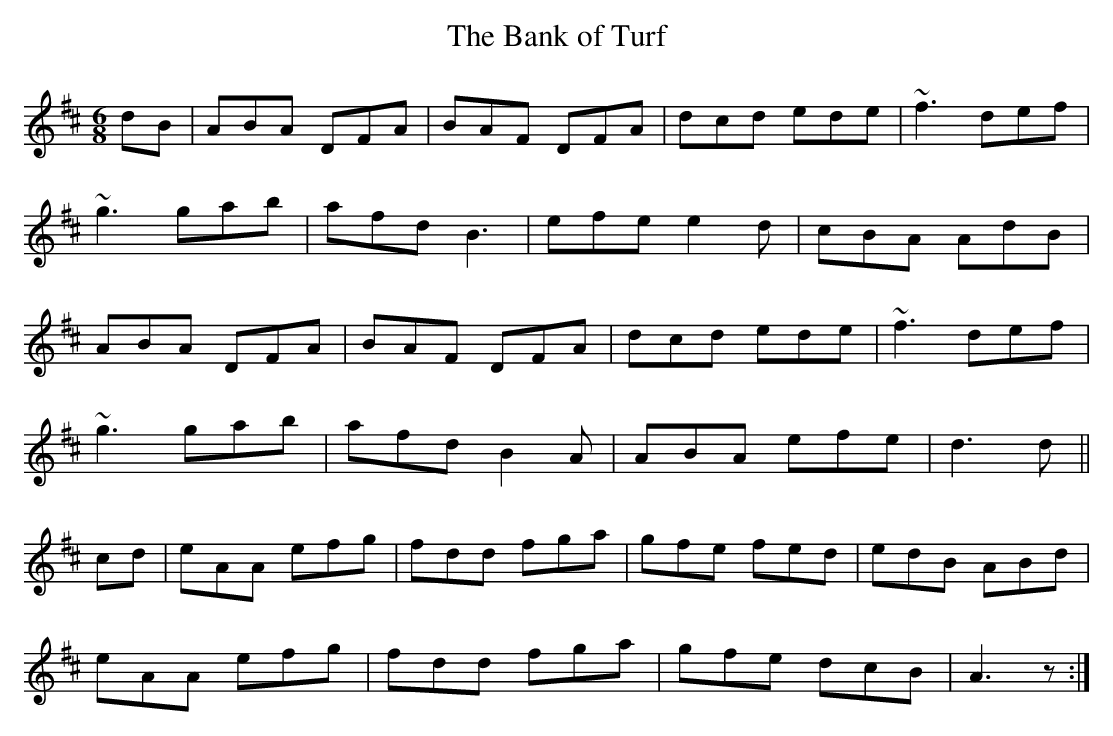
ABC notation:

X:1
T:Bank of Turf, The
M:6/8
L:1/8
K:D
dB|ABA DFA|BAF DFA|dcd ede|~f3 def|!
~g3 gab|afd B3|efe e2d|cBA AdB|!
ABA DFA|BAF DFA|dcd ede|~f3 def|!
~g3 gab|afd B2A|ABA efe|d3 d||!
cd|eAA efg|fdd fga|gfe fed|edB ABd|!
eAA efg|fdd fga|gfe dcB|A3 z:|!
